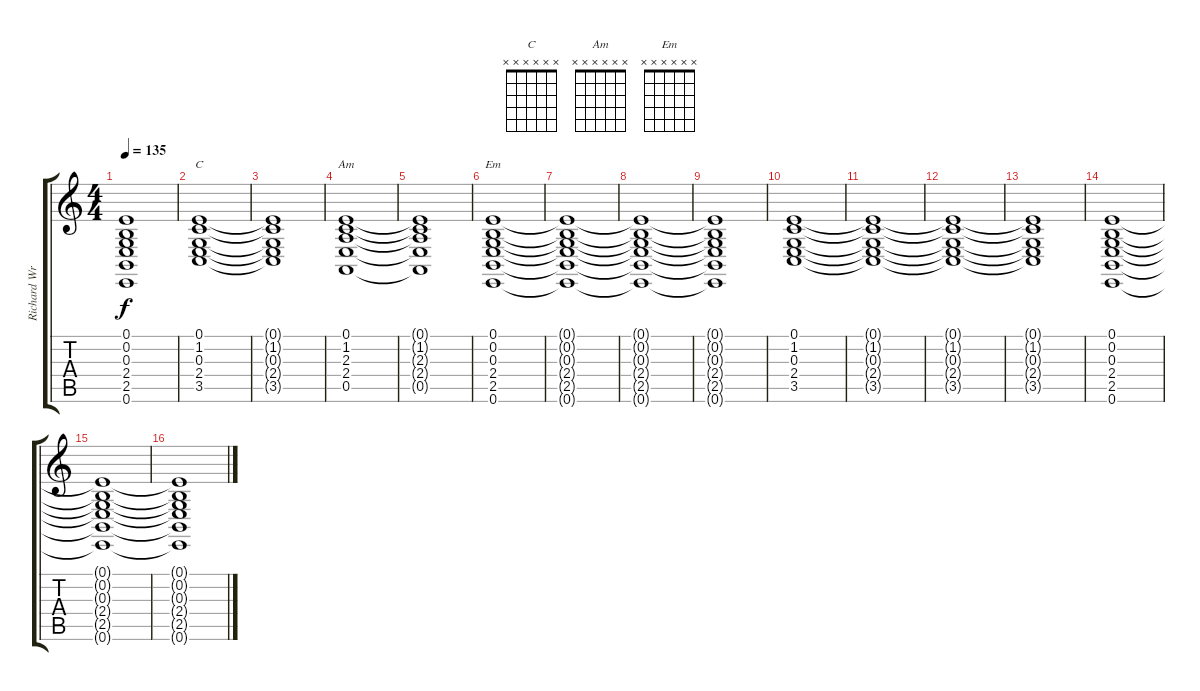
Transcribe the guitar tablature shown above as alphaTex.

\track ("Richard Wright / Synths (pads)" "Richard Wr") {instrument pad2warm}
\staff {score tabs}
\tuning (E4 B3 G3 D3 A2 E2) {hide}
\chord ("C" x x x x x x)
\chord ("Am" x x x x x x)
\chord ("Em" x x x x x x)
\ts (4 4)
\tempo 135
\clef g2
\ks c
(0.1{t} 0.2{t} 0.3{t} 2.4{t} 2.5{t} 0.6{t}).1{dy f} |
(0.1 1.2 0.3 2.4 3.5).1{ch "C"} |
(0.1{t} 1.2{t} 0.3{t} 2.4{t} 3.5{t}).1 |
(0.1 1.2 2.3 2.4 0.5).1{ch "Am"} |
(0.1{t} 1.2{t} 2.3{t} 2.4{t} 0.5{t}).1 |
(0.1 0.2 0.3 2.4 2.5 0.6).1{ch "Em"} |
(0.1{t} 0.2{t} 0.3{t} 2.4{t} 2.5{t} 0.6{t}).1 |
(0.1{t} 0.2{t} 0.3{t} 2.4{t} 2.5{t} 0.6{t}).1 |
(0.1{t} 0.2{t} 0.3{t} 2.4{t} 2.5{t} 0.6{t}).1 |
(0.1 1.2 0.3 2.4 3.5).1 |
(0.1{t} 1.2{t} 0.3{t} 2.4{t} 3.5{t}).1 |
(0.1{t} 1.2{t} 0.3{t} 2.4{t} 3.5{t}).1 |
(0.1{t} 1.2{t} 0.3{t} 2.4{t} 3.5{t}).1 |
(0.1 0.2 0.3 2.4 2.5 0.6).1 |
(0.1{t} 0.2{t} 0.3{t} 2.4{t} 2.5{t} 0.6{t}).1 |
(0.1{t} 0.2{t} 0.3{t} 2.4{t} 2.5{t} 0.6{t}).1
